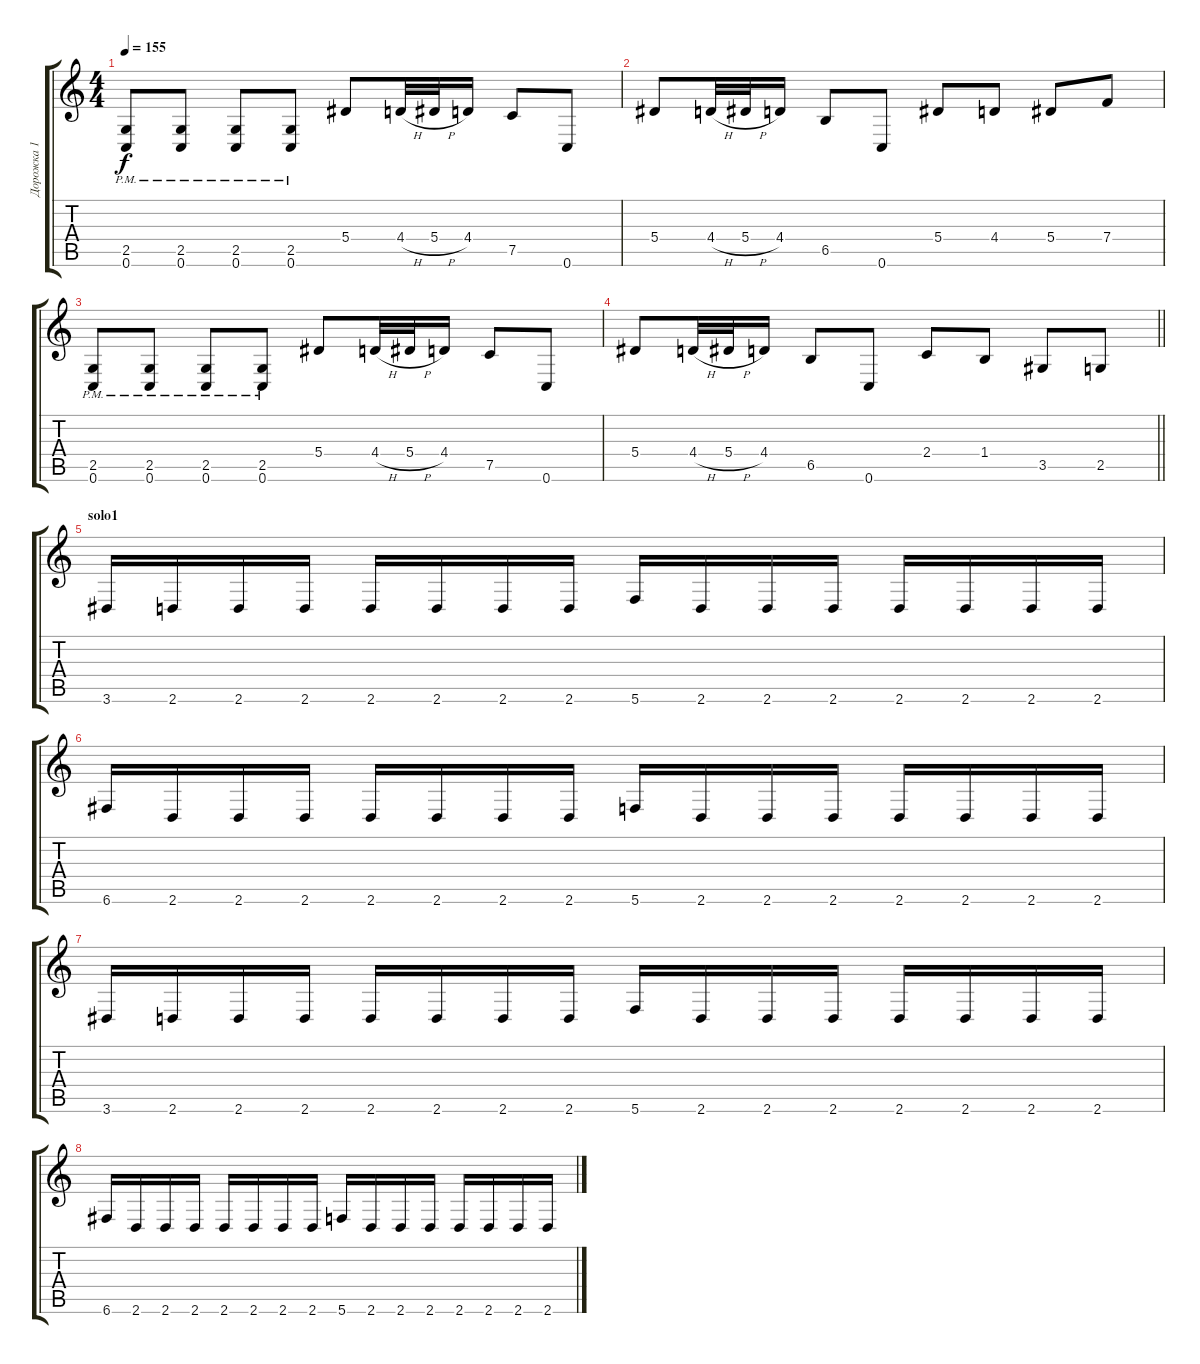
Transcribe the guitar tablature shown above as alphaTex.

\track ("Дорожка 1" "Дорожка 1") {instrument distortionguitar}
\staff {score tabs}
\tuning (C4 G3 Eb3 Bb2 F2 C2) {hide}
\ts (4 4)
\tempo 155
\clef g2
\ks c
(2.5{pm} 0.6{pm}).8{dy f} (2.5{pm} 0.6{pm}).8 (2.5{pm} 0.6{pm}).8 (2.5{pm} 0.6{pm}).8 5.4.8 4.4{h}.32 5.4{h}.32 4.4.16 7.5.8 0.6.8 |
5.4.8 4.4{h}.32 5.4{h}.32 4.4.16 6.5.8 0.6.8 5.4.8 4.4.8 5.4.8 7.4.8 |
(2.5{pm} 0.6{pm}).8 (2.5{pm} 0.6{pm}).8 (2.5{pm} 0.6{pm}).8 (2.5{pm} 0.6{pm}).8 5.4.8 4.4{h}.32 5.4{h}.32 4.4.16 7.5.8 0.6.8 |
\barLineRight lightlight
5.4.8 4.4{h}.32 5.4{h}.32 4.4.16 6.5.8 0.6.8 2.4.8 1.4.8 3.5.8 2.5.8 |
\section ("" "solo1")
3.6.16 2.6.16 2.6.16 2.6.16 2.6.16 2.6.16 2.6.16 2.6.16 5.6.16 2.6.16 2.6.16 2.6.16 2.6.16 2.6.16 2.6.16 2.6.16 |
6.6.16 2.6.16 2.6.16 2.6.16 2.6.16 2.6.16 2.6.16 2.6.16 5.6.16 2.6.16 2.6.16 2.6.16 2.6.16 2.6.16 2.6.16 2.6.16 |
3.6.16 2.6.16 2.6.16 2.6.16 2.6.16 2.6.16 2.6.16 2.6.16 5.6.16 2.6.16 2.6.16 2.6.16 2.6.16 2.6.16 2.6.16 2.6.16 |
6.6.16 2.6.16 2.6.16 2.6.16 2.6.16 2.6.16 2.6.16 2.6.16 5.6.16 2.6.16 2.6.16 2.6.16 2.6.16 2.6.16 2.6.16 2.6.16
